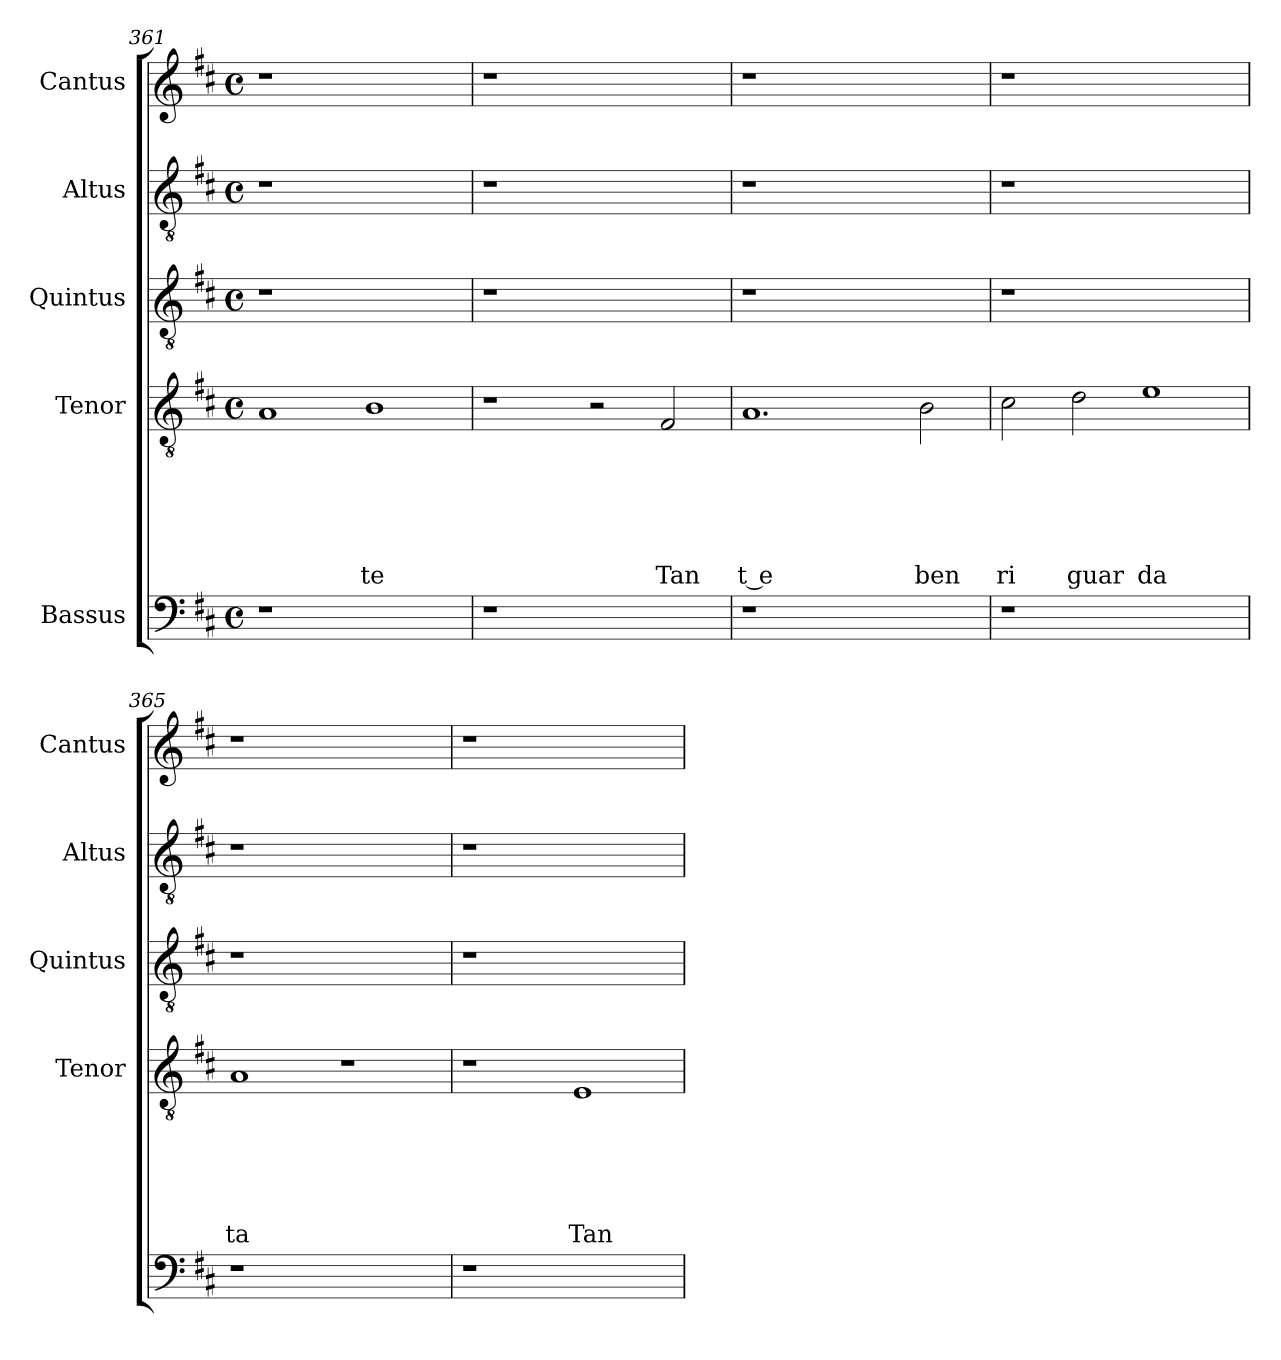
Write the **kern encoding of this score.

**kern	**kern	**text	**text	**text	**text	**text	**text	**kern	**kern	**kern
*part5	*part4	*part4	*part4	*part4	*part4	*part4	*part4	*part3	*part2	*part1
*staff5	*staff4	*staff4	*staff4	*staff4	*staff4	*staff4	*staff4	*staff3	*staff2	*staff1
*I"Bassus	*I"Tenor	*	*	*	*	*	*	*I"Quintus	*I"Altus	*I"Cantus
*	*I'Tenor	*	*	*	*	*	*	*I'Quintus	*I'Altus	*I'Cantus
*clefF4	*clefGv2	*	*	*	*	*	*	*clefGv2	*clefGv2	*clefG2
*k[f#c#]	*k[f#c#]	*	*	*	*	*	*	*k[f#c#]	*k[f#c#]	*k[f#c#]
*D:	*D:	*	*	*	*	*	*	*D:	*D:	*D:
*M4/4	*M4/4	*	*	*	*	*	*	*M4/4	*M4/4	*M4/4
*met(c)	*met(c)	*	*	*	*	*	*	*met(c)	*met(c)	*met(c)
=361	=361	=361	=361	=361	=361	=361	=361	=361	=361	=361
1r	1A	.	.	.	.	.	.	1r	1r	1r
!	!	!	!	!	!	!	!LO:LY:b	!	!	!
1ryy	1B	.	.	.	.	.	te	1ryy	1ryy	1ryy
=362	=362	=362	=362	=362	=362	=362	=362	=362	=362	=362
1r	1r	.	.	.	.	.	.	1r	1r	1r
1ryy	2r	.	.	.	.	.	.	1ryy	1ryy	1ryy
!	!	!	!	!	!	!	!LO:LY:b	!	!	!
.	2F#/	.	.	.	.	.	Tan	.	.	.
=363	=363	=363	=363	=363	=363	=363	=363	=363	=363	=363
!	!	!	!	!	!	!	!LO:LY:b:rj	!	!	!
1r	1.A	.	.	.	.	.	t e	1r	1r	1r
1ryy	.	.	.	.	.	.	.	1ryy	1ryy	1ryy
!	!	!	!	!	!	!	!LO:LY:b	!	!	!
.	2B\	.	.	.	.	.	ben	.	.	.
=364	=364	=364	=364	=364	=364	=364	=364	=364	=364	=364
!	!	!	!	!	!	!	!LO:LY:b	!	!	!
1r	2c#\	.	.	.	.	.	ri	1r	1r	1r
!	!	!	!	!	!	!	!LO:LY:b	!	!	!
.	2d\	.	.	.	.	.	guar	.	.	.
!	!	!	!	!	!	!	!LO:LY:b	!	!	!
1ryy	1e	.	.	.	.	.	da	1ryy	1ryy	1ryy
=365	=365	=365	=365	=365	=365	=365	=365	=365	=365	=365
!	!	!	!	!	!	!	!LO:LY:b	!	!	!
1r	1A	.	.	.	.	.	ta	1r	1r	1r
1ryy	1r	.	.	.	.	.	.	1ryy	1ryy	1ryy
!!LO:LB:g=z
=366	=366	=366	=366	=366	=366	=366	=366	=366	=366	=366
1r	1r	.	.	.	.	.	.	1r	1r	1r
!	!	!	!	!	!	!	!LO:LY:b	!	!	!
1ryy	1E	.	.	.	.	.	Tan	1ryy	1ryy	1ryy
=	=	=	=	=	=	=	=	=	=	=
*-	*-	*-	*-	*-	*-	*-	*-	*-	*-	*-
